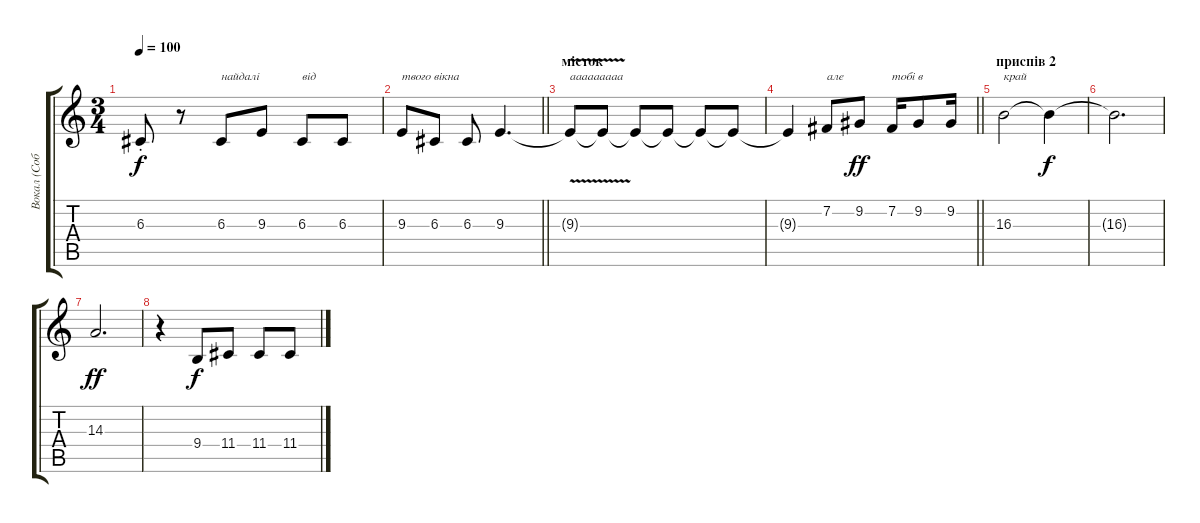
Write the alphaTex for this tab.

\track ("Вокал (Собчук)" "Вокал (Соб") {instrument accordion}
\staff {score tabs}
\tuning (E4 B3 G3 D3 A2 E2) {hide}
\ts (3 4)
\tempo 100
\clef g2
\ks c
6.3{st}.8{dy f} r.8 6.3.8{txt "найдалі"} 9.3.8 6.3.8{txt "від"} 6.3.8 |
\barLineRight lightlight
9.3.8{txt "твого вікна"} 6.3.8 6.3.8 9.3.4{d} |
\section ("" "місток")
9.3{v t}.8{txt "ааааааааа"} 9.3{t}.8 9.3{t}.8 9.3{t}.8 9.3{t}.8 9.3{t}.8 |
\barLineRight lightlight
9.3{t}.4 7.2.8{txt "але "} 9.2.8{dy ff} 7.2.16{txt "тобі в"} 9.2.8 9.2.16 |
\section ("" "приспів 2")
16.3.2{txt "край"} 16.3{t}.4{dy f} |
16.3{t}.2{d} |
14.3.2{d dy ff} |
r.4 9.4.8{dy f} 11.4.8 11.4.8 11.4.8
